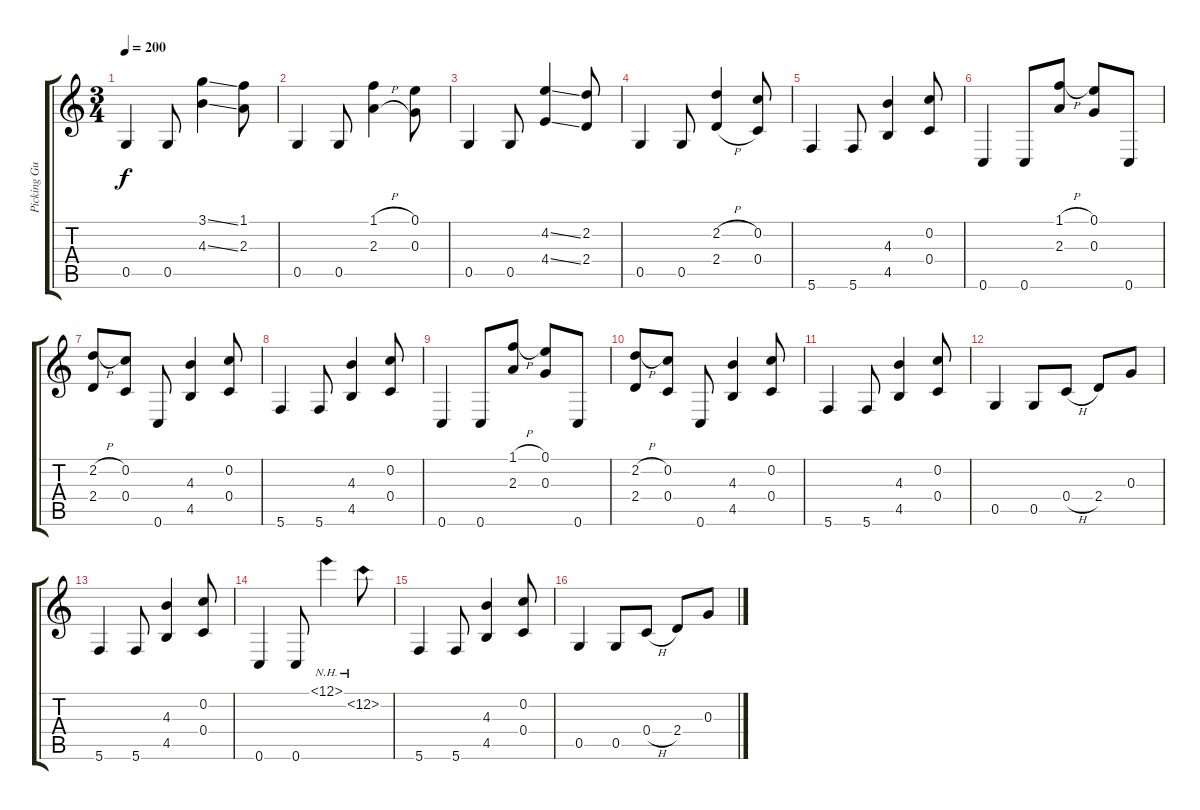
\track ("Picking Guitar" "Picking Gu") {instrument acousticguitarsteel}
\staff {score tabs}
\tuning (E4 C4 G3 C3 G2 C2) {hide}
\ts (3 4)
\tempo 200
\clef g2
\ks c
0.5.4{dy f} 0.5.8 (3.1{ss} 4.3{ss}).4 (1.1 2.3).8 |
0.5.4 0.5.8 (1.1{h} 2.3{h}).4 (0.1 0.3).8 |
0.5.4 0.5.8 (4.2{ss} 4.4{ss}).4 (2.2 2.4).8 |
0.5.4 0.5.8 (2.2{h} 2.4{h}).4 (0.2 0.4).8 |
5.6.4 5.6.8 (4.3 4.5).4 (0.2 0.4).8 |
0.6.4 0.6.8 (1.1{h} 2.3).8 (0.1 0.3).8 0.6.8 |
(2.2{h} 2.4).8 (0.2 0.4).8 0.6.8 (4.3 4.5).4 (0.2 0.4).8 |
5.6.4 5.6.8 (4.3 4.5).4 (0.2 0.4).8 |
0.6.4 0.6.8 (1.1{h} 2.3).8 (0.1 0.3).8 0.6.8 |
(2.2{h} 2.4).8 (0.2 0.4).8 0.6.8 (4.3 4.5).4 (0.2 0.4).8 |
5.6.4 5.6.8 (4.3 4.5).4 (0.2 0.4).8 |
0.5.4 0.5.8 0.4{h}.8 2.4.8 0.3.8 |
5.6.4 5.6.8 (4.3 4.5).4 (0.2 0.4).8 |
0.6.4 0.6.8 12.1{nh}.4 12.2{nh}.8 |
5.6.4 5.6.8 (4.3 4.5).4 (0.2 0.4).8 |
0.5.4 0.5.8 0.4{h}.8 2.4.8 0.3.8
